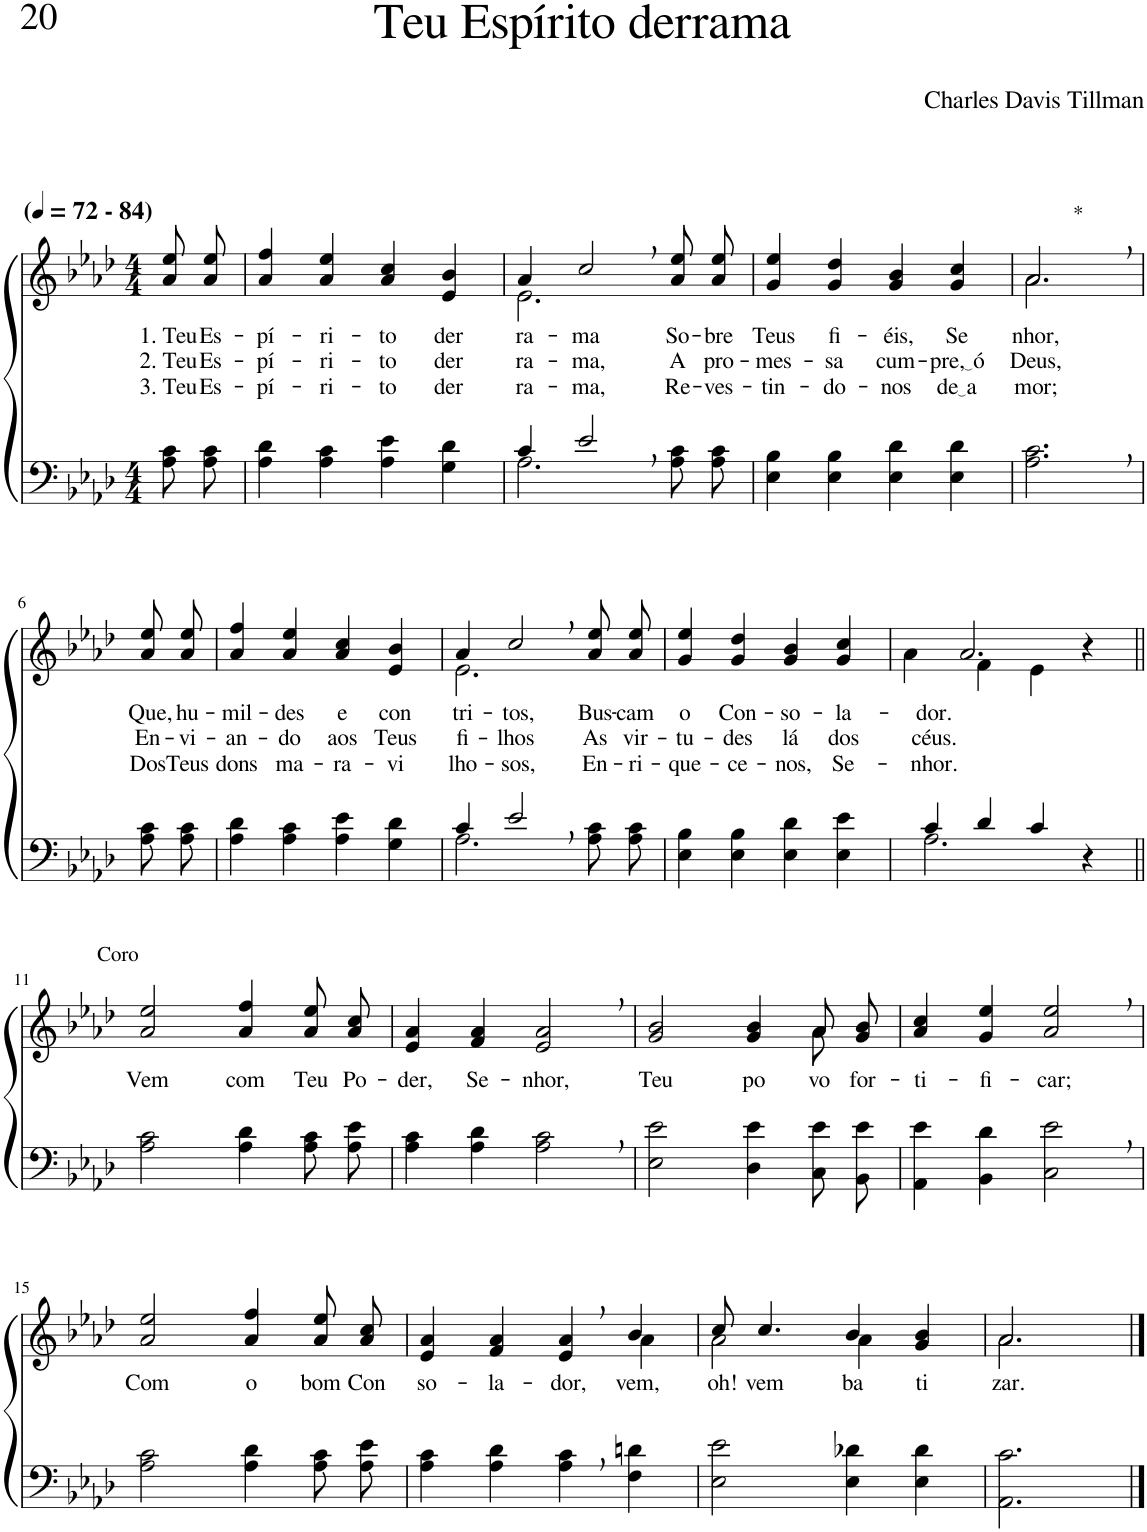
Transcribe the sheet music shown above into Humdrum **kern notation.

**kern	**kern	**text	**text	**text
*part2	*part1	*part1	*part1	*part1
*staff2	*staff1	*staff1	*staff1	*staff1
*I"Parte III e IV	*I"Parte I e II	*	*	*
*clefF4	*clefG2	*	*	*
*Trd2c3	*Trd2c3	*	*	*
*k[b-e-a-d-]	*k[b-e-a-d-]	*	*	*
*M4/4	*M4/4	*	*	*
*MM72	*MM72	*	*	*
=1	=1	=1	=1	=1
!	!LO:TX:a:B:t=(	!	!	!
!	!LO:TX:a:B:t=- 84)	!	!	!
!	!	!LO:LY:b	!LO:LY:b	!LO:LY:b
8A-\ 8c\L	8a-\ 8ee-\L	1. Teu	2. Teu	3. Teu
!	!	!LO:LY:b	!LO:LY:b	!LO:LY:b
8A-\ 8c\J	8a-\ 8ee-\J	Es-	Es-	Es-
=2	=2	=2	=2	=2
!	!	!LO:LY:b	!LO:LY:b	!LO:LY:b
4A-\ 4d-\	4a-/ 4ff/	-pí-	-pí-	-pí-
!	!	!LO:LY:b	!LO:LY:b	!LO:LY:b
4A-\ 4c\	4a-/ 4ee-/	-ri-	-ri-	-ri-
!	!	!LO:LY:b	!LO:LY:b	!LO:LY:b
4A-\ 4e-\	4a-/ 4cc/	-to	-to	-to
!	!	!LO:LY:b	!LO:LY:b	!LO:LY:b
4G\ 4d-\	4e-/ 4b-/	der-	der-	der-
=3	=3	=3	=3	=3
*^	*^	*	*	*
!	!	!	!	!LO:LY:b	!LO:LY:b	!LO:LY:b
4c/	2.A-\	4a-/	2.e-\	-ra-	-ra-	-ra-
!	!	!	!	!LO:LY:b	!LO:LY:b	!LO:LY:b
2e-,/	.	2cc,/	.	-ma	-ma,	-ma,
!	!	!	!	!LO:LY:b	!LO:LY:b	!LO:LY:b
4ryy	8A-\ 8c\L	8a-\ 8ee-\L	4ryy	So-	A	Re-
!	!	!	!	!LO:LY:b	!LO:LY:b	!LO:LY:b
.	8A-\ 8c\J	8a-\ 8ee-\J	.	-bre	pro-	-ves-
*	*	*v	*v	*	*	*
=4	=4	=4	=4	=4	=4
!	!	!	!LO:LY:b	!LO:LY:b	!LO:LY:b
*v	*v	*	*	*	*
4E-\ 4B-\	4g/ 4ee-/	Teus	-mes-	-tin-
!	!	!LO:LY:b	!LO:LY:b	!LO:LY:b
4E-\ 4B-\	4g/ 4dd-/	fi-	-sa	-do-
!	!	!LO:LY:b	!LO:LY:b	!LO:LY:b
4E-\ 4d-\	4g/ 4b-/	-éis,	cum-	-nos
!	!	!LO:LY:b	!LO:LY:b	!LO:LY:b
4E-\ 4d-\	4g/ 4cc/	Se-	pre, ó	de a
=5	=5	=5	=5	=5
*	*^	*	*	*
!	!LO:TX:a:t=*	!	!	!	!
!	!	!	!LO:LY:b	!LO:LY:b	!LO:LY:b
2.A-\, 2.c\,	2.a-,/	2.a-\	-nhor,	Deus,	-mor;
!!LO:LB:g=z
=6	=6	=6	=6	=6	=6
!	!	!	!LO:LY:b	!LO:LY:b	!LO:LY:b
*	*v	*v	*	*	*
8A-\ 8c\L	8a-\ 8ee-\L	Que,	En-	Dos
!	!	!LO:LY:b	!LO:LY:b	!LO:LY:b
8A-\ 8c\J	8a-\ 8ee-\J	hu-	-vi-	Teus
=7	=7	=7	=7	=7
!	!	!LO:LY:b	!LO:LY:b	!LO:LY:b
4A-\ 4d-\	4a-/ 4ff/	-mil-	-an-	dons
!	!	!LO:LY:b	!LO:LY:b	!LO:LY:b
4A-\ 4c\	4a-/ 4ee-/	-des	-do	ma-
!	!	!LO:LY:b	!LO:LY:b	!LO:LY:b
4A-\ 4e-\	4a-/ 4cc/	e	aos	-ra-
!	!	!LO:LY:b	!LO:LY:b	!LO:LY:b
4G\ 4d-\	4e-/ 4b-/	con-	Teus	-vi-
=8	=8	=8	=8	=8
*^	*^	*	*	*
!	!	!	!	!LO:LY:b	!LO:LY:b	!LO:LY:b
4c/	2.A-\	4a-/	2.e-\	-tri-	fi-	-lho-
!	!	!	!	!LO:LY:b	!LO:LY:b	!LO:LY:b
2e-,/	.	2cc,/	.	-tos,	-lhos	-sos,
!	!	!	!	!LO:LY:b	!LO:LY:b	!LO:LY:b
4ryy	8A-\ 8c\L	8a-\ 8ee-\L	4ryy	Bus-	As	En-
!	!	!	!	!LO:LY:b	!LO:LY:b	!LO:LY:b
.	8A-\ 8c\J	8a-\ 8ee-\J	.	-cam	vir-	-ri-
*	*	*v	*v	*	*	*
=9	=9	=9	=9	=9	=9
!	!	!	!LO:LY:b	!LO:LY:b	!LO:LY:b
*v	*v	*	*	*	*
4E-\ 4B-\	4g/ 4ee-/	o	-tu-	-que-
!	!	!LO:LY:b	!LO:LY:b	!LO:LY:b
4E-\ 4B-\	4g/ 4dd-/	Con-	-des	-ce-
!	!	!LO:LY:b	!LO:LY:b	!LO:LY:b
4E-\ 4d-\	4g/ 4b-/	-so-	lá	-nos,
!	!	!LO:LY:b	!LO:LY:b	!LO:LY:b
4E-\ 4e-\	4g/ 4cc/	-la-	dos	Se-
=10	=10	=10	=10	=10
*^	*	*	*	*
!	!	!	!LO:LY:b	!LO:LY:b	!LO:LY:b
*	*	*^	*	*	*
4c/	2.A-\	2.a-/	4a-\	-dor.	céus.	-nhor.
4d-/	.	.	4f\	.	.	.
4c/	.	.	4e-\	.	.	.
4r	4ryy	4r	4ryy	.	.	.
!!LO:LB:g=z
=11||	=11||	=11||	=11||	=11||	=11||	=11||
!	!	!LO:TX:a:t=Coro	!	!	!	!
!	!	!	!	!LO:LY:b	!	!
*v	*v	*	*	*	*	*
*	*v	*v	*	*	*
2A-\ 2c\	2a-/ 2ee-/	Vem	.	.
!	!	!LO:LY:b	!	!
4A-\ 4d-\	4a-/ 4ff/	com	.	.
!	!	!LO:LY:b	!	!
8A-\ 8c\L	8a-\ 8ee-\L	Teu	.	.
!	!	!LO:LY:b	!	!
8A-\ 8e-\J	8a-\ 8cc\J	Po-	.	.
=12	=12	=12	=12	=12
!	!	!LO:LY:b	!	!
4A-\ 4c\	4e-/ 4a-/	-der,	.	.
!	!	!LO:LY:b	!	!
4A-\ 4d-\	4f/ 4a-/	Se-	.	.
!	!	!LO:LY:b	!	!
2A-\, 2c\,	2e-/, 2a-/,	-nhor,	.	.
=13	=13	=13	=13	=13
*	*^	*	*	*
!	!	!	!LO:LY:b	!	!
2E-\ 2e-\	2.ryy	2g/ 2b-/	Teu	.	.
!	!	!	!LO:LY:b	!	!
4D-\ 4e-\	.	4g/ 4b-/	po-	.	.
!	!	!	!LO:LY:b	!	!
8C\ 8e-\L	8a-\	8a-/L	-vo	.	.
!	!	!	!LO:LY:b	!	!
8BB-\ 8e-\J	8ryy	8g/ 8b-/J	for-	.	.
=14	=14	=14	=14	=14	=14
!	!	!	!LO:LY:b	!	!
*	*v	*v	*	*	*
4AA-\ 4e-\	4a-/ 4cc/	-ti-	.	.
!	!	!LO:LY:b	!	!
4BB-\ 4d-\	4g/ 4ee-/	-fi-	.	.
!	!	!LO:LY:b	!	!
2C\, 2e-\,	2a-/, 2ee-/,	-car;	.	.
!!LO:LB:g=z
=15	=15	=15	=15	=15
!	!	!LO:LY:b	!	!
2A-\ 2c\	2a-/ 2ee-/	Com	.	.
!	!	!LO:LY:b	!	!
4A-\ 4d-\	4a-/ 4ff/	o	.	.
!	!	!LO:LY:b	!	!
8A-\ 8c\L	8a-\ 8ee-\L	bom	.	.
!	!	!LO:LY:b	!	!
8A-\ 8e-\J	8a-\ 8cc\J	Con	.	.
=16	=16	=16	=16	=16
*	*^	*	*	*
!	!	!	!LO:LY:b	!	!
4A-\ 4c\	2.ryy	4e-/ 4a-/	so-	.	.
!	!	!	!LO:LY:b	!	!
4A-\ 4d-\	.	4f/ 4a-/	-la-	.	.
!	!	!	!LO:LY:b	!	!
4A-\, 4c\,	.	4e-/ 4a-/	-dor,	.	.
!	!	!	!LO:LY:b	!	!
4F\ 4dn\	4a-\	4b-/	vem,	.	.
=17	=17	=17	=17	=17	=17
!	!	!	!LO:LY:b	!	!
2E-\ 2e-\	8cc/	2a-\	oh!	.	.
!	!	!	!LO:LY:b	!	!
.	4.cc/	.	vem	.	.
!	!	!	!LO:LY:b	!	!
4E-\ 4d-X\	4b-/	4a-\	ba-	.	.
!	!	!	!LO:LY:b	!	!
4E-\ 4d-\	4g/ 4b-/	4ryy	-ti-	.	.
=18	=18	=18	=18	=18	=18
!	!	!	!LO:LY:b	!	!
2.AA-\ 2.c\	2.a-/	2.a-\	-zar.	.	.
*	*v	*v	*	*	*
==	==	==	==	==
*-	*-	*-	*-	*-
